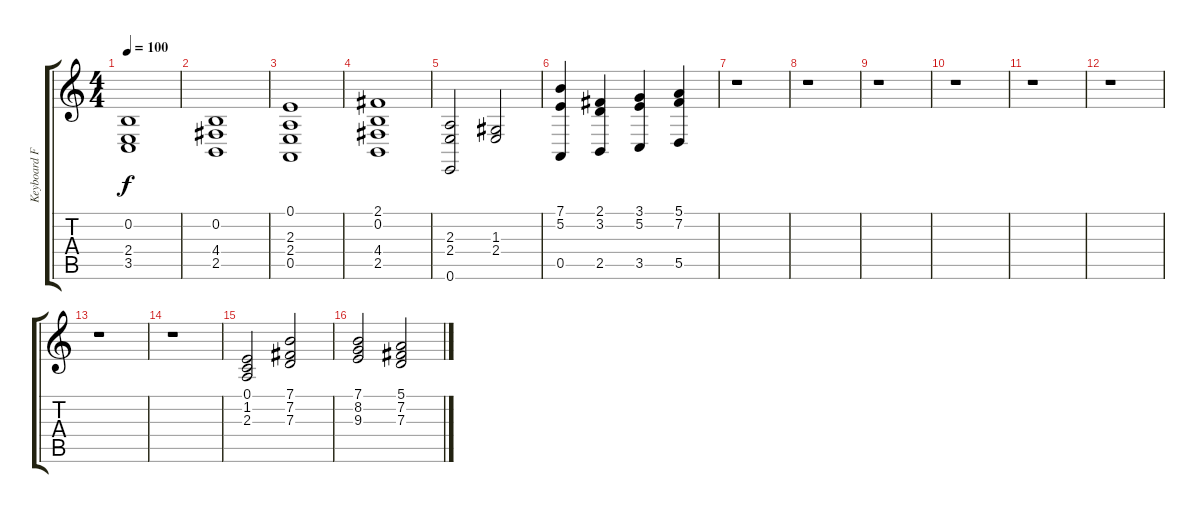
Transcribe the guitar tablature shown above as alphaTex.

\track ("Keyboard Fills" "Keyboard F") {instrument synthstrings2}
\staff {score tabs}
\tuning (E4 B3 G3 D3 A2 E2) {hide}
\ts (4 4)
\tempo 100
\clef g2
\ks c
(0.2 2.4 3.5).1{dy f} |
(0.2 4.4 2.5).1 |
(0.1 2.3 2.4 0.5).1 |
(2.1 0.2 4.4 2.5).1 |
(2.3 2.4 0.6).2 (1.3 2.4).2 |
(7.1 5.2 0.5).4 (2.1 3.2 2.5).4 (3.1 5.2 3.5).4 (5.1 7.2 5.5).4 |
r.1 |
r.1 |
r.1 |
r.1 |
r.1 |
r.1 |
r.1 |
r.1 |
(0.1 1.2 2.3).2 (7.1 7.2 7.3).2 |
(7.1 8.2 9.3).2 (5.1 7.2 7.3).2
